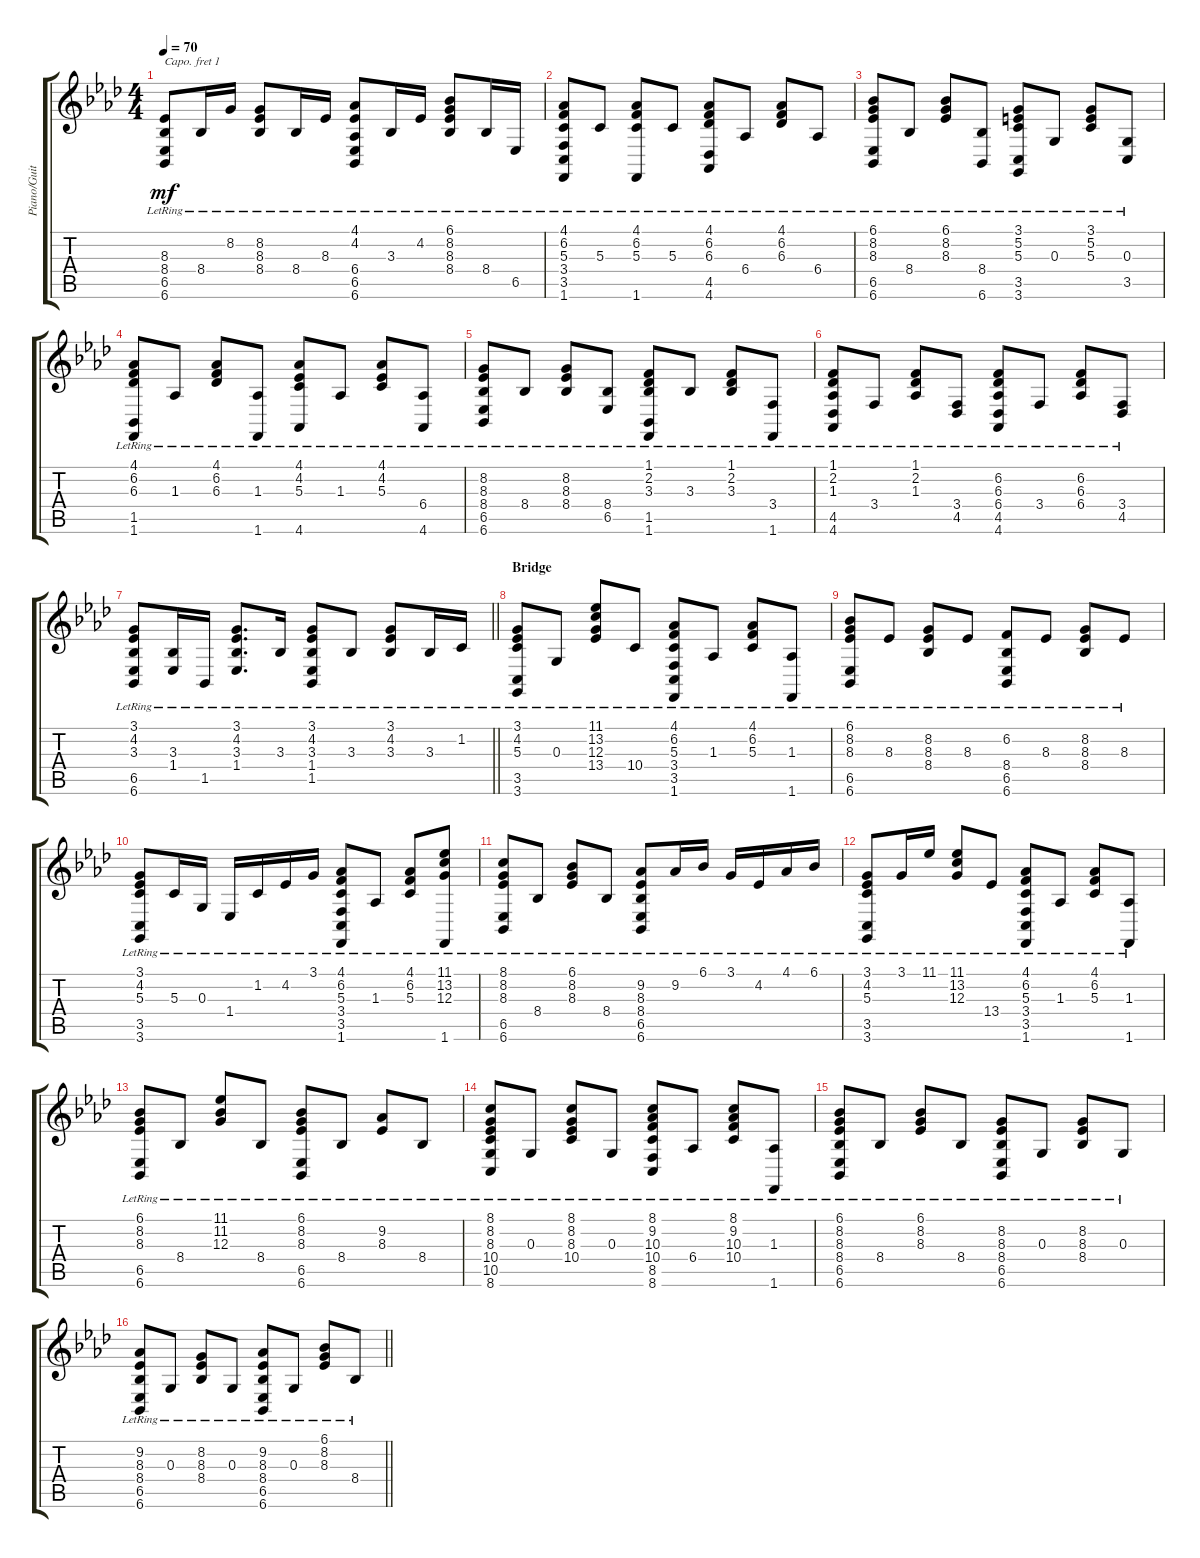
\track ("Piano/Guitar" "Piano/Guit") {instrument musicbox}
\staff {score tabs}
\capo 1
\tuning (Eb4 Bb3 Gb3 Db3 Ab2 Eb2) {hide}
\ts (4 4)
\tempo 70
\clef g2
\ks ab
(8.3{lr} 8.4{lr} 6.5{lr} 6.6{lr}).8{dy mf} 8.4{lr}.16 8.2{lr}.16 (8.2{lr} 8.3{lr} 8.4{lr}).8 8.4{lr}.16 8.3{lr}.16 (4.1{lr} 4.2{lr} 6.4{lr} 6.5{lr} 6.6{lr}).8 3.3{lr}.16 4.2{lr}.16 (6.1{lr} 8.2{lr} 8.3{lr} 8.4{lr}).8 8.4{lr}.16 6.5{lr}.16 |
(4.1{lr} 6.2{lr} 5.3{lr} 3.4{lr} 3.5{lr} 1.6{lr}).8 5.3{lr}.8 (4.1{lr} 6.2{lr} 5.3{lr} 1.6{lr}).8 5.3{lr}.8 (4.1{lr} 6.2{lr} 6.3{lr} 4.5{lr} 4.6{lr}).8 6.4{lr}.8 (4.1{lr} 6.2{lr} 6.3{lr}).8 6.4{lr}.8 |
(6.1{lr} 8.2{lr} 8.3{lr} 6.5 6.6{lr}).8 8.4{lr}.8 (6.1{lr} 8.2{lr} 8.3{lr}).8 (8.4{lr} 6.6{lr}).8 (3.1{lr} 5.2{lr} 5.3{lr} 3.5{lr} 3.6{lr}).8 0.3{lr}.8 (3.1{lr} 5.2{lr} 5.3{lr}).8 (0.3{lr} 3.5{lr}).8 |
(4.1{lr} 6.2{lr} 6.3{lr} 1.5{lr} 1.6{lr}).8 1.3{lr}.8 (4.1{lr} 6.2{lr} 6.3{lr}).8 (1.3{lr} 1.6{lr}).8 (4.1{lr} 4.2{lr} 5.3{lr} 4.6{lr}).8 1.3{lr}.8 (4.1{lr} 4.2{lr} 5.3{lr}).8 (6.4{lr} 4.6{lr}).8 |
(8.2{lr} 8.3{lr} 8.4{lr} 6.5{lr} 6.6{lr}).8 8.4{lr}.8 (8.2{lr} 8.3{lr} 8.4{lr}).8 (8.4{lr} 6.5{lr}).8 (1.1{lr} 2.2{lr} 3.3{lr} 1.5{lr} 1.6{lr}).8 3.3{lr}.8 (1.1{lr} 2.2{lr} 3.3{lr}).8 (3.4{lr} 1.6{lr}).8 |
(1.1{lr} 2.2{lr} 1.3{lr} 4.5{lr} 4.6{lr}).8 3.4{lr}.8 (1.1{lr} 2.2{lr} 1.3{lr}).8 (3.4{lr} 4.5{lr}).8 (6.2{lr} 6.3{lr} 6.4{lr} 4.5{lr} 4.6{lr}).8 3.4{lr}.8 (6.2{lr} 6.3{lr} 6.4{lr}).8 (3.4{lr} 4.5{lr}).8 |
\barLineRight lightlight
(3.1{lr} 4.2{lr} 3.3{lr} 6.5{lr} 6.6{lr}).8 (3.3{lr} 1.4{lr}).16 1.5{lr}.16 (3.1{lr} 4.2{lr} 3.3{lr} 1.4{lr}).8{d} 3.3{lr}.16 (3.1{lr} 4.2{lr} 3.3{lr} 1.4{lr} 1.5{lr}).8 3.3{lr}.8 (3.1{lr} 4.2{lr} 3.3{lr}).8 3.3{lr}.16 1.2{lr}.16 |
\section ("" "Bridge")
(3.1{lr} 4.2{lr} 5.3{lr} 3.5{lr} 3.6{lr}).8 0.3{lr}.8 (11.1{lr} 13.2{lr} 12.3{lr} 13.4{lr}).8 10.4{lr}.8 (4.1{lr} 6.2{lr} 5.3{lr} 3.4{lr} 3.5{lr} 1.6{lr}).8 1.3{lr}.8 (4.1{lr} 6.2{lr} 5.3{lr}).8 (1.3{lr} 1.6{lr}).8 |
(6.1{lr} 8.2{lr} 8.3{lr} 6.5 6.6{lr}).8 8.3{lr}.8 (8.2{lr} 8.3{lr} 8.4{lr}).8 8.3{lr}.8 (6.2{lr} 8.4{lr} 6.5{lr} 6.6{lr}).8 8.3{lr}.8 (8.2{lr} 8.3{lr} 8.4{lr}).8 8.3{lr}.8 |
(3.1{lr} 4.2{lr} 5.3{lr} 3.5{lr} 3.6{lr}).8 5.3{lr}.16 0.3{lr}.16 1.4{lr}.16 1.2{lr}.16 4.2{lr}.16 3.1{lr}.16 (4.1{lr} 6.2{lr} 5.3{lr} 3.4{lr} 3.5{lr} 1.6{lr}).8 1.3{lr}.8 (4.1{lr} 6.2{lr} 5.3{lr}).8 (11.1{lr} 13.2{lr} 12.3{lr} 1.6{lr}).8 |
(8.1{lr} 8.2{lr} 8.3{lr} 6.5{lr} 6.6{lr}).8 8.4{lr}.8 (6.1{lr} 8.2{lr} 8.3{lr}).8 8.4{lr}.8 (9.2{lr} 8.3{lr} 8.4{lr} 6.5{lr} 6.6{lr}).8 9.2{lr}.16 6.1{lr}.16 3.1{lr}.16 4.2{lr}.16 4.1{lr}.16 6.1{lr}.16 |
(3.1{lr} 4.2{lr} 5.3{lr} 3.5{lr} 3.6{lr}).8 3.1{lr}.16 11.1{lr}.16 (11.1{lr} 13.2{lr} 12.3{lr}).8 13.4{lr}.8 (4.1{lr} 6.2{lr} 5.3{lr} 3.4{lr} 3.5{lr} 1.6{lr}).8 1.3{lr}.8 (4.1{lr} 6.2{lr} 5.3{lr}).8 (1.3{lr} 1.6{lr}).8 |
(6.1{lr} 8.2{lr} 8.3{lr} 6.5{lr} 6.6{lr}).8 8.4{lr}.8 (11.1{lr} 11.2{lr} 12.3{lr}).8 8.4{lr}.8 (6.1{lr} 8.2{lr} 8.3{lr} 6.5{lr} 6.6{lr}).8 8.4{lr}.8 (9.2{lr} 8.3{lr}).8 8.4{lr}.8 |
(8.1{lr} 8.2{lr} 8.3{lr} 10.4{lr} 10.5{lr} 8.6{lr}).8 0.3{lr}.8 (8.1{lr} 8.2{lr} 8.3{lr} 10.4{lr}).8 0.3{lr}.8 (8.1{lr} 9.2{lr} 10.3{lr} 10.4{lr} 8.5{lr} 8.6{lr}).8 6.4{lr}.8 (8.1{lr} 9.2{lr} 10.3{lr} 10.4{lr}).8 (1.3{lr} 1.6{lr}).8 |
(6.1{lr} 8.2{lr} 8.3{lr} 8.4{lr} 6.5{lr} 6.6{lr}).8 8.4{lr}.8 (6.1 8.2{lr} 8.3).8 8.4{lr}.8 (8.2{lr} 8.3{lr} 8.4{lr} 6.5{lr} 6.6{lr}).8 0.3{lr}.8 (8.2 8.3{lr} 8.4{lr}).8 0.3{lr}.8 |
\barLineRight lightlight
(9.2{lr} 8.3{lr} 8.4{lr} 6.5{lr} 6.6{lr}).8 0.3{lr}.8 (8.2{lr} 8.3{lr} 8.4{lr}).8 0.3{lr}.8 (9.2{lr} 8.3{lr} 8.4{lr} 6.5{lr} 6.6{lr}).8 0.3{lr}.8 (6.1{lr} 8.2{lr} 8.3{lr}).8 8.4{lr}.8
